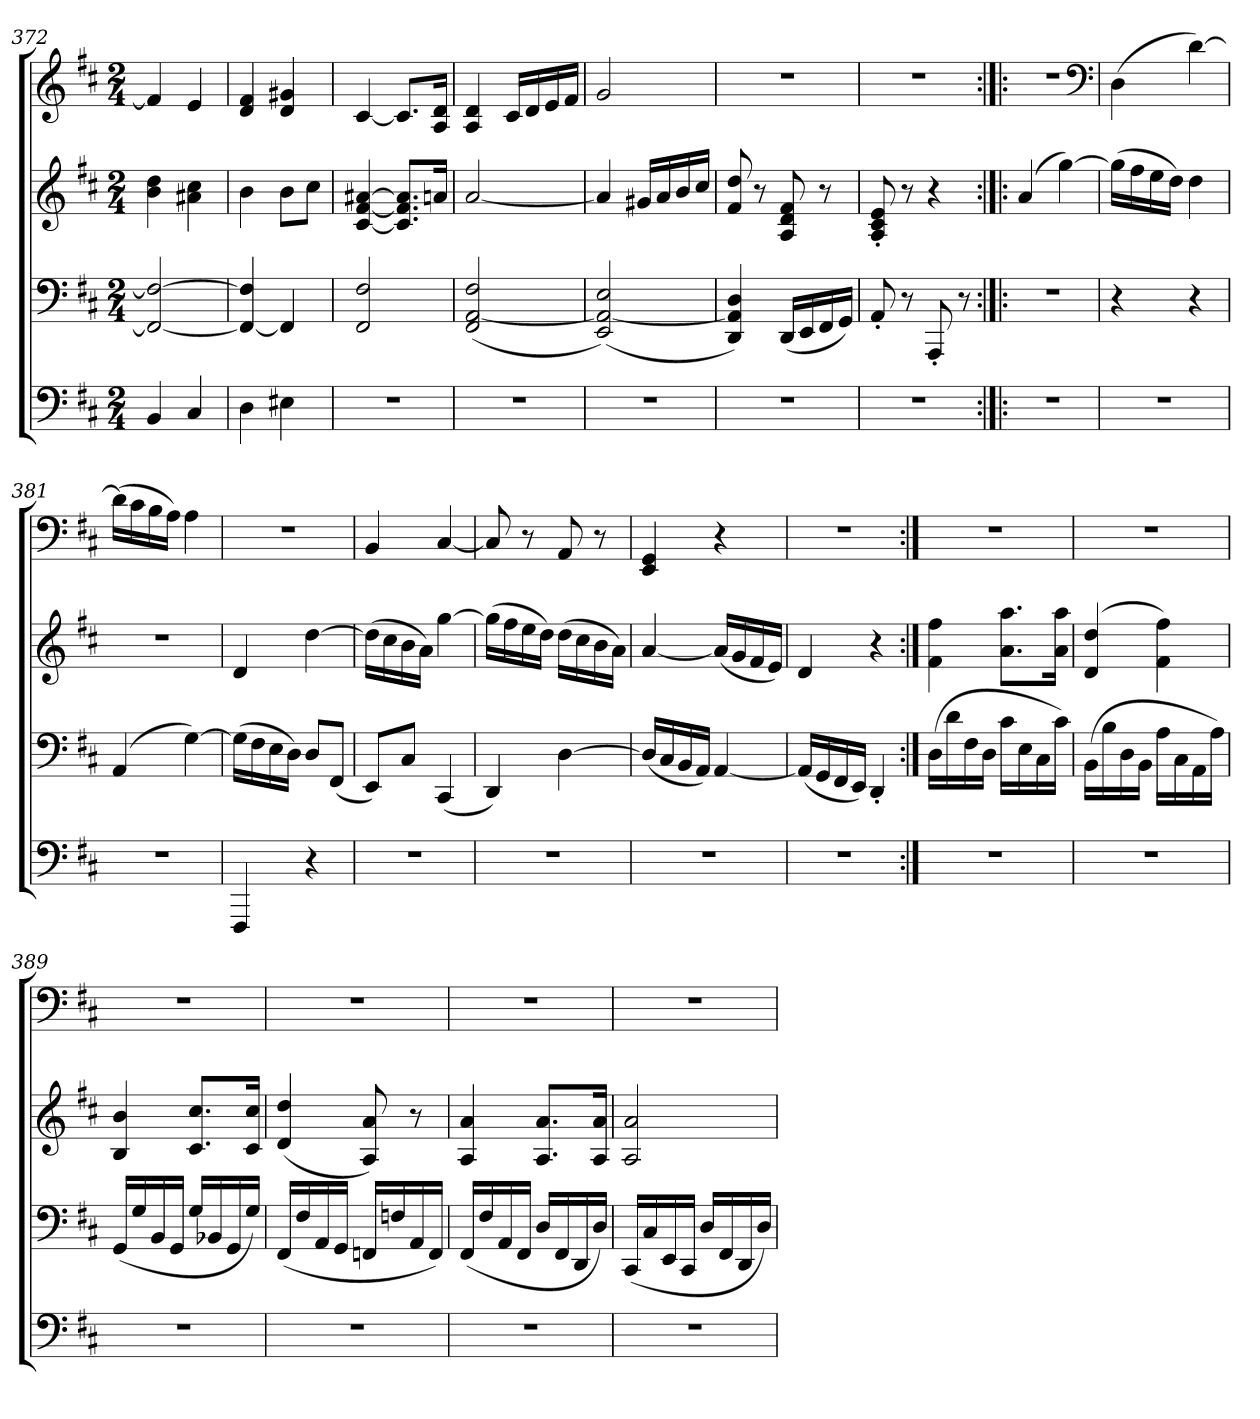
**kern	**kern	**kern	**kern
*part4	*part3	*part2	*part1
*staff4	*staff3	*staff2	*staff1
*clefF4	*clefF4	*clefG2	*clefG2
*k[f#c#]	*k[f#c#]	*k[f#c#]	*k[f#c#]
*M2/4	*M2/4	*M2/4	*M2/4
=372	=372	=372	=372
4BB	2FF#_ 2F#_	4b 4dd	4f#]
4C#	.	4a#X 4cc#	4e
=373	=373	=373	=373
4D	4FF#_ 4F#]	4b	4d 4f#
4E#X	4FF#]	8bL	4d 4g#X
.	.	8cc#J	.
=374	=374	=374	=374
2r	2FF# 2F#	[4c# [4f# [4a#X	[4c#
.	.	8.c#] 8.f#] 8.a#]L	8.c#L]
.	.	16anJk	16A 16dJk
=375	=375	=375	=375
2r	(2FF# [2AA 2F#	[2a	4A 4d
.	.	.	16c#LL
.	.	.	16d
.	.	.	16e
.	.	.	16f#JJ
=376	=376	=376	=376
2r	(2EE 2AA_ 2E)	4a]	2g
.	.	16g#XLL	.
.	.	16a	.
.	.	16b	.
.	.	16cc#JJ	.
=377	=377	=377	=377
2r	4DD 4AA] 4D)	8f# 8dd	2r
.	.	8r	.
.	(16DDLL	8A 8d 8f#	.
.	16EE	.	.
.	16FF#	8r	.
.	16GGJJ)	.	.
=378	=378	=378	=378
2r	8AA'	8A' 8c#' 8e'	2r
.	8r	8r	.
.	8AAA'	4r	.
.	8r	.	.
=379:|!|:	=379:|!|:	=379:|!|:	=379:|!|:
2r	2r	(4a	2r
.	.	[4gg)	.
*	*	*	*clefF4
=380	=380	=380	=380
2r	4r	(16ggLL]	(4D
.	.	16ff#	.
.	.	16ee	.
.	.	16ddJJ)	.
.	4r	4dd	[4d)
=381	=381	=381	=381
2r	(4AA	2r	(16dLL]
.	.	.	16c#
.	.	.	16B
.	.	.	16AJJ)
.	[4G)	.	4A
=382	=382	=382	=382
4FFF#	(16GLL]	4d	2r
.	16F#	.	.
.	16E	.	.
.	16DJJ)	.	.
4r	8DL	[4dd	.
.	(8FF#J	.	.
=383	=383	=383	=383
2r	8EEL)	(16ddLL]	4BB
.	.	16cc#	.
.	8C#J	16b	.
.	.	16aJJ)	.
.	(4CC#	[4gg	[4C#
=384	=384	=384	=384
2r	4DD)	(16ggLL]	8C#]
.	.	16ff#	.
.	.	16ee	8r
.	.	16ddJJ)	.
.	[4D	(16ddLL	8AA
.	.	16cc#	.
.	.	16b	8r
.	.	16aJJ)	.
=385	=385	=385	=385
2r	(16DLL]	[4a	4EE 4GG
.	16C#	.	.
.	16BB	.	.
.	16AAJJ)	.	.
.	[4AA	(16aLL]	4r
.	.	16g	.
.	.	16f#	.
.	.	16eJJ)	.
=386	=386	=386	=386
2r	(16AALL]	4d	2r
.	16GG	.	.
.	16FF#	.	.
.	16EEJJ)	.	.
.	4DD'	4r	.
=387:|!	=387:|!	=387:|!	=387:|!
2r	(16DLL	4f# 4ff#	2r
.	16d	.	.
.	16F#	.	.
.	16DJJ	.	.
.	16c#LL	8.a 8.aaL	.
.	16E	.	.
.	16C#	.	.
.	16c#JJ)	16a 16aaJk	.
=388	=388	=388	=388
2r	(16BBLL	(4d 4dd	2r
.	16B	.	.
.	16D	.	.
.	16BBJJ	.	.
.	16ALL	4f# 4ff#)	.
.	16C#	.	.
.	16AA	.	.
.	16AJJ)	.	.
=389	=389	=389	=389
2r	(16GGLL	4B 4b	2r
.	16G	.	.
.	16BB	.	.
.	16GGJJ	.	.
.	16GLL	8.c# 8.cc#L	.
.	16BB-X	.	.
.	16GG	.	.
.	16GJJ)	16c# 16cc#Jk	.
=390	=390	=390	=390
2r	(16FF#LL	(4d 4dd	2r
.	16F#	.	.
.	16AA	.	.
.	16GGJJ	.	.
.	16FFnLL	8A 8a)	.
.	16Fn	.	.
.	16AA	8r	.
.	16FFJJ)	.	.
=391	=391	=391	=391
2r	(16FF#LL	4A 4a	2r
.	16F#	.	.
.	16AA	.	.
.	16FF#JJ	.	.
.	16DLL	8.A 8.aL	.
.	16FF#	.	.
.	16DD	.	.
.	16DJJ)	16A 16aJk	.
=392	=392	=392	=392
2r	(16CC#LL	2A 2a	2r
.	16C#	.	.
.	16EE	.	.
.	16CC#JJ	.	.
.	16DLL	.	.
.	16FF#	.	.
.	16DD	.	.
.	16DJJ)	.	.
=	=	=	=
*-	*-	*-	*-
